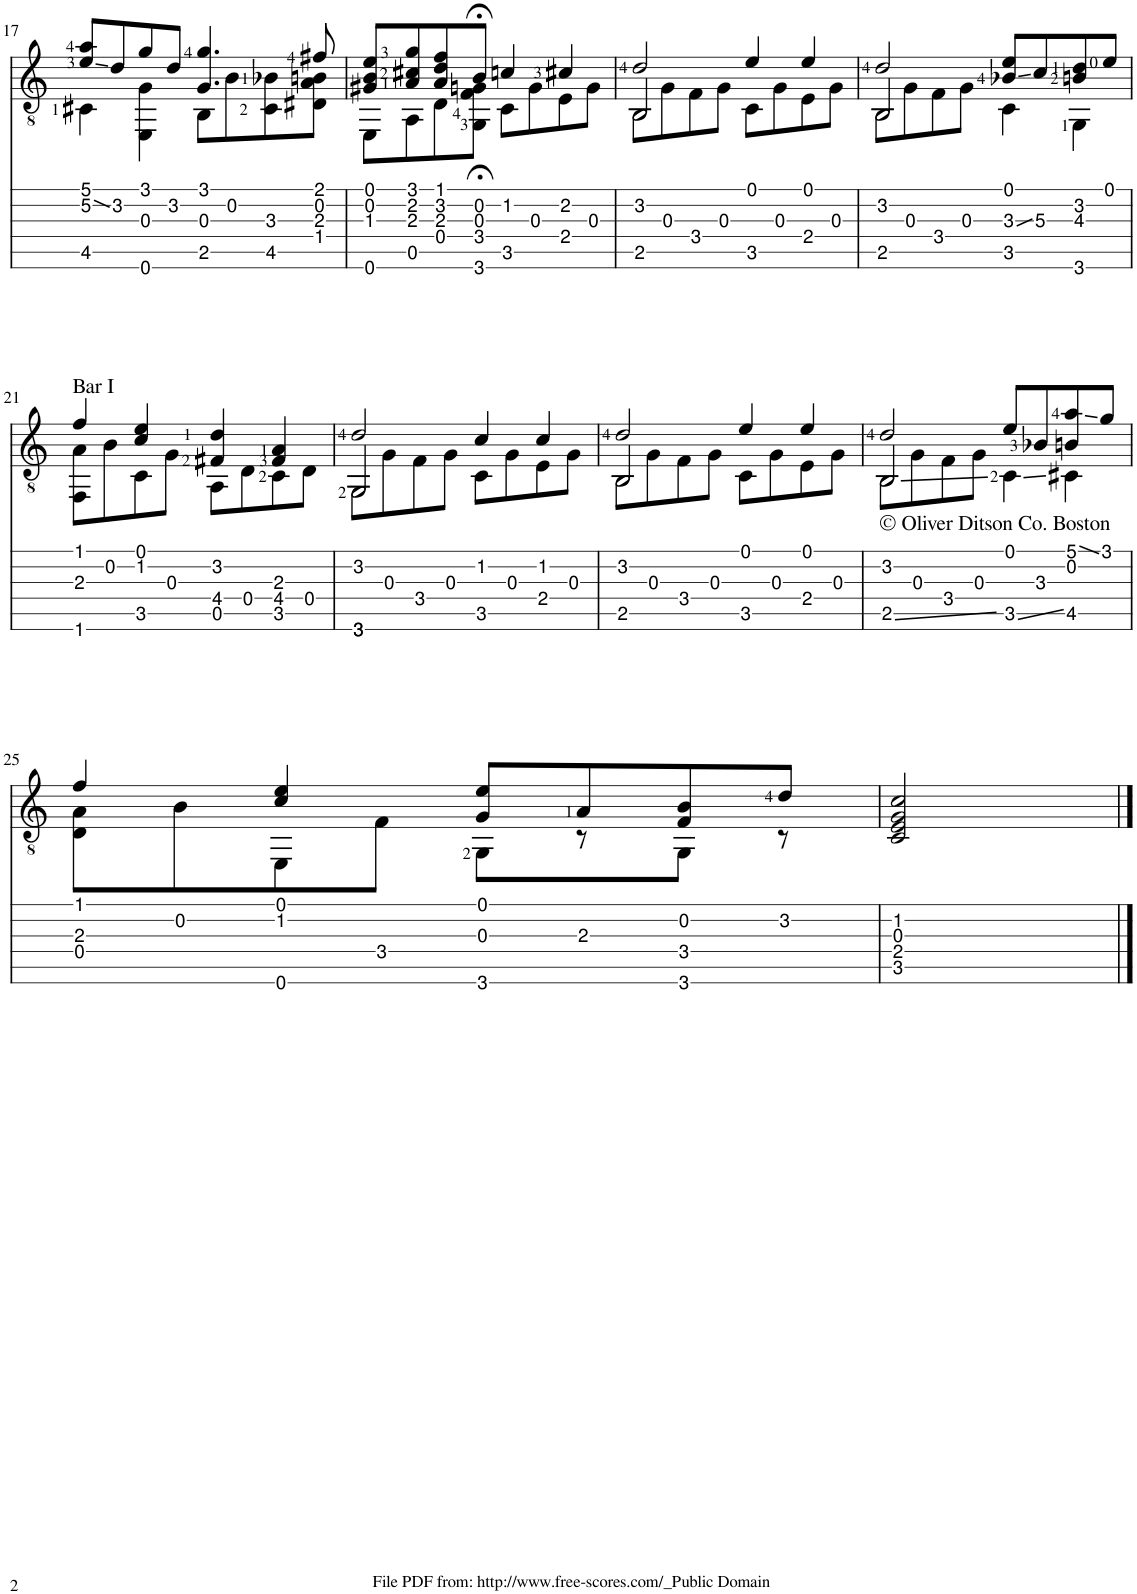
**kern	**kern
*part1	*part1
*staff2	*staff1
*I"Guitar	*
*I'Guit.	*
!!LO:PB:g=z
*	*clefGv2
*k[]	*k[]
*M4/4	*M4/4
*met(c)	*met(c)
=17	=17
*^	*^
8e\ 8a\L	4C#	8e/ 8a/L	4C#X\
8dJ	.	8d/	.
8gL	4EE 4G	8g/	4EE\ 4G\
8dJ	.	8d/J	.
4.G 4.g	8BBL	4.G/ 4.g/	8BB\L
.	8BJ	.	8B\
.	8C#\ 8B-\L	.	8C#\ 8B-X\
8f#	8D#\ 8A\ 8B\J	8f#X/	8D#X\ 8A\ 8Bn\J
=18	=18	=18	=18
8G#\ 8B\ 8e\L	8EEL	8G#X/ 8B/ 8e/L	8EE\L
8A\ 8c#\ 8g\J	8AAJ	8A/ 8c#X/ 8g/	8AA\
8A\ 8d\ 8f\L	8DL	8A/ 8d/ 8f/	8D\
8B;<J	8GG\ 8F\ 8G\J	8B;</J	8GG\ 8F\ 8Gn\J
4c	8CL	4cn/	8C\L
.	8GJ	.	8G\
4c#	8EL	4c#X/	8E\
.	8GJ	.	8G\J
=19	=19	=19	=19
*	*^	*	*
!	!	!	!	!LO:N:head=open
*	*	*	*	*^
2d	8BBL	2BB	2d/	8BB\L	2BB/
.	8GJ	.	.	8G\	.
.	8FL	.	.	8F\	.
.	8GJ	.	.	8G\J	.
4e	8CL	2ryy	4e/	8C\L	2ryy
.	8GJ	.	.	8G\	.
4e	8EL	.	4e/	8E\	.
.	8GJ	.	.	8G\J	.
=20	=20	=20	=20	=20	=20
!	!	!	!	!LO:N:head=open	!
2d	8BBL	2BB	2d/	8BB\L	2BB/
.	8GJ	.	.	8G\	.
.	8FL	.	.	8F\	.
.	8GJ	.	.	8G\J	.
8B-\ 8e\L	4C	2ryy	8B-X/ 8e/L	4C\	2ryy
8cJ	.	.	8c/	.	.
8B\ 8d\L	4GG	.	8Bn/ 8d/	4GG\	.
8eJ	.	.	8e/J	.	.
*	*v	*v	*	*	*
*	*	*	*v	*v
!!LO:LB:g=z
=21	=21	=21	=21
!	!	!LO:TX:a:t=Bar I	!
4f	8FF\ 8A\L	4f/	8FF\ 8A\L
.	8BJ	.	8B\
4c 4e	8CL	4c/ 4e/	8C\
.	8GJ	.	8G\J
4F# 4d	8AAL	4F#X/ 4d/	8AA\L
.	8DJ	.	8D\
4F# 4A	8CL	4F#/ 4A/	8C\
.	8DJ	.	8D\J
=22	=22	=22	=22
*	*^	*	*
!	!	!	!	!LO:N:head=open
*	*	*	*	*^
2d	8GGL	2GG	2d/	8GG\L	2GG/
.	8GJ	.	.	8G\	.
.	8FL	.	.	8F\	.
.	8GJ	.	.	8G\J	.
4c	8CL	2ryy	4c/	8C\L	2ryy
.	8GJ	.	.	8G\	.
4c	8EL	.	4c/	8E\	.
.	8GJ	.	.	8G\J	.
=23	=23	=23	=23	=23	=23
!	!	!	!	!LO:N:head=open	!
2d	8BBL	2BB	2d/	8BB\L	2BB/
.	8GJ	.	.	8G\	.
.	8FL	.	.	8F\	.
.	8GJ	.	.	8G\J	.
4e	8CL	2ryy	4e/	8C\L	2ryy
.	8GJ	.	.	8G\	.
4e	8EL	.	4e/	8E\	.
.	8GJ	.	.	8G\J	.
=24	=24	=24	=24	=24	=24
!LO:TX:a:t=© Oliver Ditson Co. Boston	!	!	!	!	!
!	!	!	!	!LO:N:head=open	!
2d	8BBL	2BB	2d/	8BB\L	2BB/
.	8GJ	.	.	8G\	.
.	8FL	.	.	8F\	.
.	8GJ	.	.	8G\J	.
8eL	4C	2ryy	8e/L	4C\	2ryy
8B-J	.	.	8B-X/	.	.
8B\ 8a\L	4C#	.	8Bn/ 8a/	4C#X\	.
8gJ	.	.	8g/J	.	.
*	*v	*v	*	*	*
*	*	*	*v	*v
!!LO:LB:g=z
=25	=25	=25	=25
4f	8D\ 8A\L	4f/	8D\ 8A\L
.	8BJ	.	8B\
4c 4e	8EEL	4c/ 4e/	8EE\
.	8FJ	.	8F\J
8G\ 8e\L	8GG	8G/ 8e/L	8GG\L
8AJ	8r	8A/	8r
8F\ 8B\L	8GG	8F/ 8B/	8GG\J
8dJ	8r	8d/J	8r
*v	*v	*	*
*	*v	*v
=26	=26
2C 2E 2G 2c	2C/ 2E/ 2G/ 2c/
==	==
*-	*-
